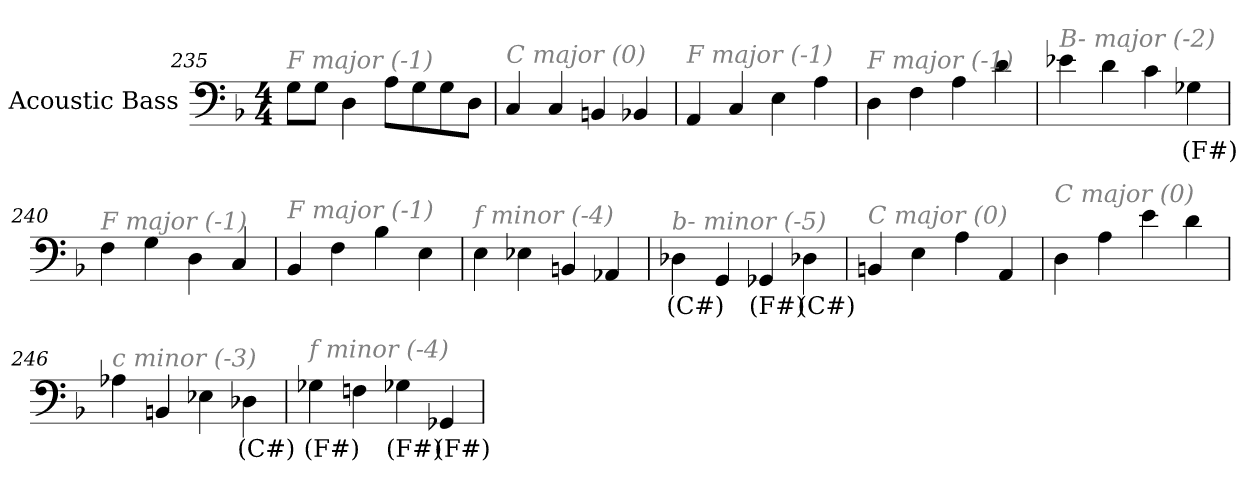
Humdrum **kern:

**kern	**text
*part1	*part1
*staff1	*staff1
*I"Acoustic Bass	*
*clefF4	*
*ITrd7c12	*
*k[b-]	*
*F:	*
*M4/4	*
=235	=235
!LO:TX:i:color=#808080:t=F major (-1)	!
8GGL	.
8GGJ	.
4DD	.
8AAL	.
8GG	.
8GG	.
8DDJ	.
=236	=236
!LO:TX:i:color=#808080:t=C major (0)	!
4CC	.
4CC	.
4BBBn	.
4BBB-X	.
=237	=237
!LO:TX:i:color=#808080:t=F major (-1)	!
4AAA	.
4CC	.
4EE	.
4AA	.
=238	=238
!LO:TX:i:color=#808080:t=F major (-1)	!
4DD	.
4FF	.
4AA	.
4D	.
=239	=239
!LO:TX:i:color=#808080:t=B- major (-2)	!
4E-X	.
4D	.
4C	.
4GG-Xi	(F#)
=240	=240
!LO:TX:i:color=#808080:t=F major (-1)	!
4FF	.
4GG	.
4DD	.
4CC	.
=241	=241
!LO:TX:i:color=#808080:t=F major (-1)	!
4BBB-	.
4FF	.
4BB-	.
4EE	.
=242	=242
!LO:TX:i:color=#808080:t=f minor (-4)	!
4EE	.
4EE-X	.
4BBBn	.
4AAA-X	.
=243	=243
!LO:TX:i:color=#808080:t=b- minor (-5)	!
4DD-Xi	(C#)
4GGG	.
4GGG-Xi	(F#)
4DD-Xi	(C#)
=244	=244
!LO:TX:i:color=#808080:t=C major (0)	!
4BBBn	.
4EE	.
4AA	.
4AAA	.
=245	=245
!LO:TX:i:color=#808080:t=C major (0)	!
4DD	.
4AA	.
4E	.
4D	.
=246	=246
!LO:TX:i:color=#808080:t=c minor (-3)	!
4AA-X	.
4BBBn	.
4EE-X	.
4DD-Xi	(C#)
=247	=247
!LO:TX:i:color=#808080:t=f minor (-4)	!
4GG-Xi	(F#)
4FFn	.
4GG-Xi	(F#)
4GGG-Xi	(F#)
=	=
*-	*-
